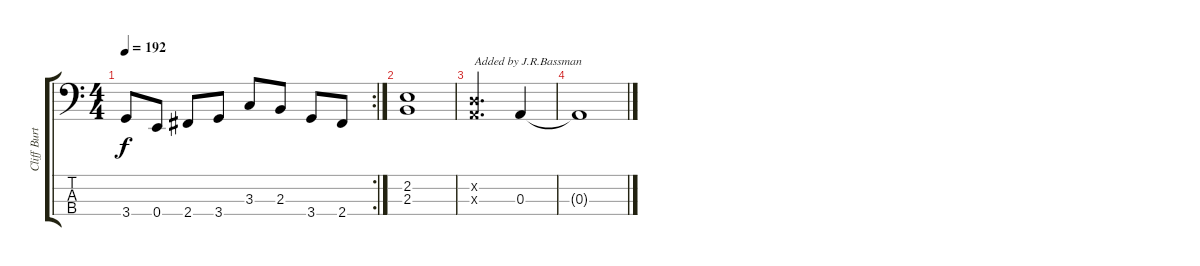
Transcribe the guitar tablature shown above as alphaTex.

\track ("Cliff Burton" "Cliff Burt") {instrument electricbasspick}
\staff {score tabs}
\tuning (G2 D2 A1 E1) {hide}
\rc 2
\ts (4 4)
\tempo 192
\clef f4
\ks c
3.4.8{dy f} 0.4.8 2.4.8 3.4.8 3.3.8 2.3.8 3.4.8 2.4.8 |
(2.2 2.3).1 |
(0.2{x} 0.3{x}).2{d txt "Added by J.R.Bassman"} 0.3.4 |
0.3{t}.1
